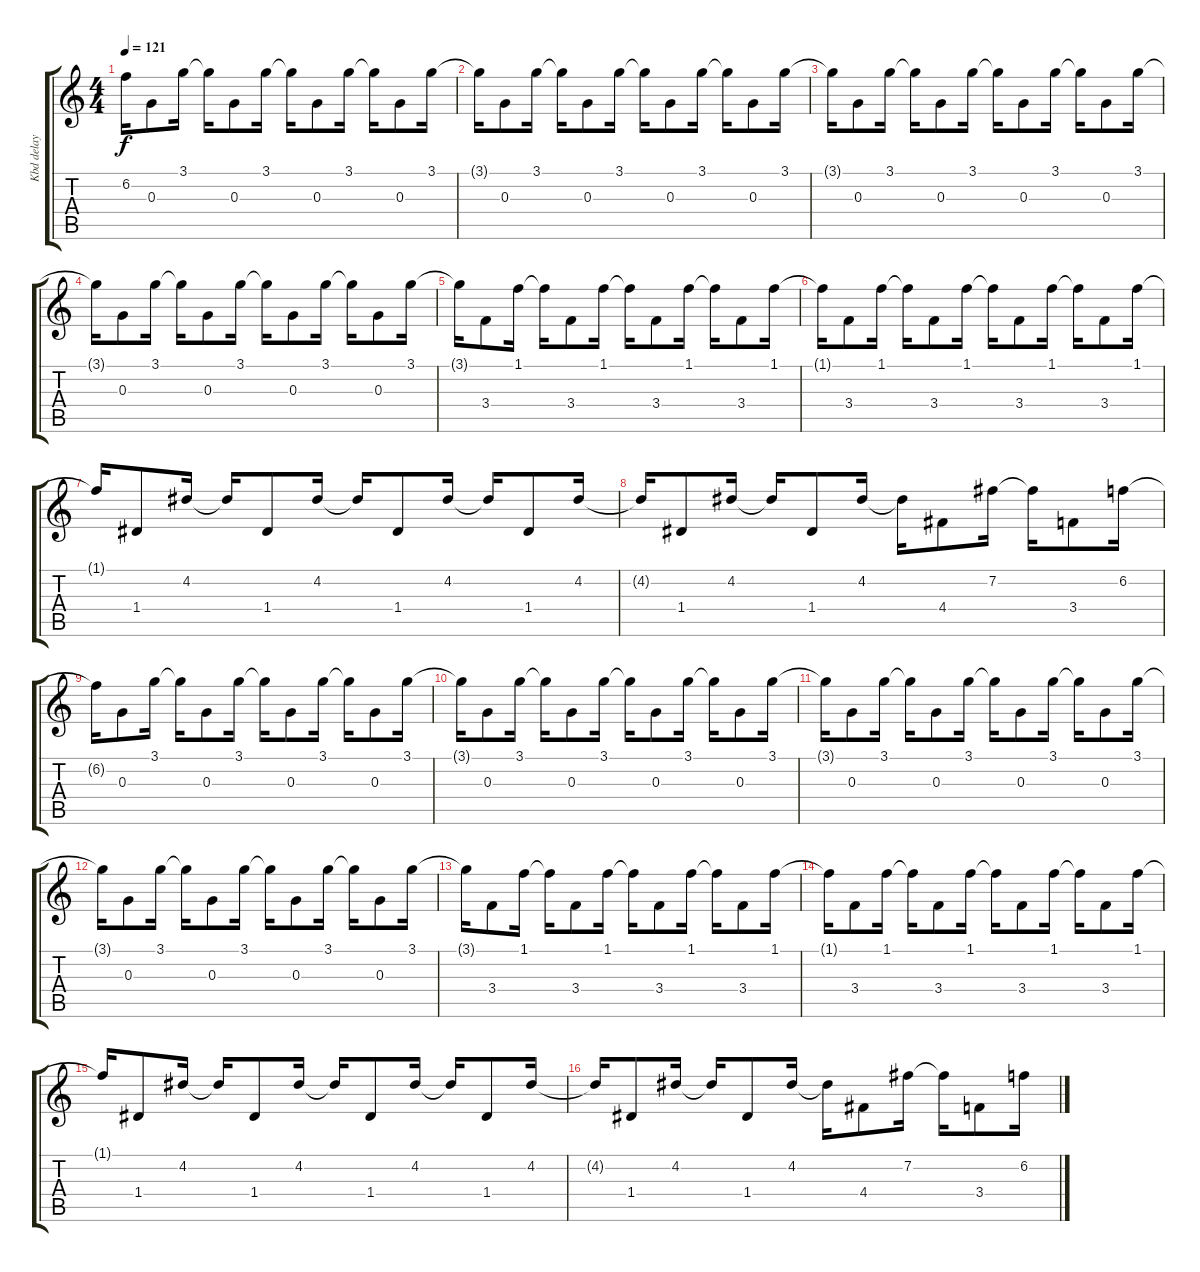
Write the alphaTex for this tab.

\track ("Kbd delay effect" "Kbd delay ") {instrument rockorgan}
\staff {score tabs}
\tuning (E5 B4 G4 D4 A3 E3) {hide}
\ts (4 4)
\tempo 121
\clef g2
\ks c
6.2{t}.16{dy f} 0.3.8 3.1.16 3.1{t}.16 0.3.8 3.1.16 3.1{t}.16 0.3.8 3.1.16 3.1{t}.16 0.3.8 3.1.16 |
3.1{t}.16 0.3.8 3.1.16 3.1{t}.16 0.3.8 3.1.16 3.1{t}.16 0.3.8 3.1.16 3.1{t}.16 0.3.8 3.1.16 |
3.1{t}.16 0.3.8 3.1.16 3.1{t}.16 0.3.8 3.1.16 3.1{t}.16 0.3.8 3.1.16 3.1{t}.16 0.3.8 3.1.16 |
3.1{t}.16 0.3.8 3.1.16 3.1{t}.16 0.3.8 3.1.16 3.1{t}.16 0.3.8 3.1.16 3.1{t}.16 0.3.8 3.1.16 |
3.1{t}.16 3.4.8 1.1.16 1.1{t}.16 3.4.8 1.1.16 1.1{t}.16 3.4.8 1.1.16 1.1{t}.16 3.4.8 1.1.16 |
1.1{t}.16 3.4.8 1.1.16 1.1{t}.16 3.4.8 1.1.16 1.1{t}.16 3.4.8 1.1.16 1.1{t}.16 3.4.8 1.1.16 |
1.1{t}.16 1.4.8 4.2.16 4.2{t}.16 1.4.8 4.2.16 4.2{t}.16 1.4.8 4.2.16 4.2{t}.16 1.4.8 4.2.16 |
4.2{t}.16 1.4.8 4.2.16 4.2{t}.16 1.4.8 4.2.16 4.2{t}.16 4.4.8 7.2.16 7.2{t}.16 3.4.8 6.2.16 |
6.2{t}.16 0.3.8 3.1.16 3.1{t}.16 0.3.8 3.1.16 3.1{t}.16 0.3.8 3.1.16 3.1{t}.16 0.3.8 3.1.16 |
3.1{t}.16 0.3.8 3.1.16 3.1{t}.16 0.3.8 3.1.16 3.1{t}.16 0.3.8 3.1.16 3.1{t}.16 0.3.8 3.1.16 |
3.1{t}.16 0.3.8 3.1.16 3.1{t}.16 0.3.8 3.1.16 3.1{t}.16 0.3.8 3.1.16 3.1{t}.16 0.3.8 3.1.16 |
3.1{t}.16 0.3.8 3.1.16 3.1{t}.16 0.3.8 3.1.16 3.1{t}.16 0.3.8 3.1.16 3.1{t}.16 0.3.8 3.1.16 |
3.1{t}.16 3.4.8 1.1.16 1.1{t}.16 3.4.8 1.1.16 1.1{t}.16 3.4.8 1.1.16 1.1{t}.16 3.4.8 1.1.16 |
1.1{t}.16 3.4.8 1.1.16 1.1{t}.16 3.4.8 1.1.16 1.1{t}.16 3.4.8 1.1.16 1.1{t}.16 3.4.8 1.1.16 |
1.1{t}.16 1.4.8 4.2.16 4.2{t}.16 1.4.8 4.2.16 4.2{t}.16 1.4.8 4.2.16 4.2{t}.16 1.4.8 4.2.16 |
4.2{t}.16 1.4.8 4.2.16 4.2{t}.16 1.4.8 4.2.16 4.2{t}.16 4.4.8 7.2.16 7.2{t}.16 3.4.8 6.2.16
